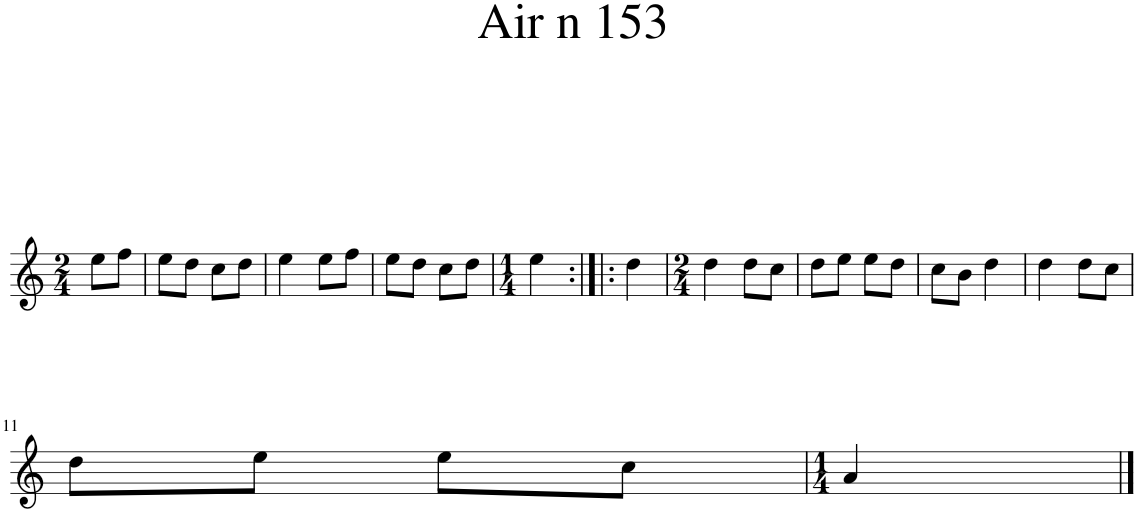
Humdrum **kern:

**kern
*part1
*staff1
*I"Piano
*I'Pno.
*clefG2
*k[]
*M2/4
=1
8ee\L
8ff\J
=2
8ee\L
8dd\J
8cc\L
8dd\J
=3
4ee\
8ee\L
8ff\J
=4
8ee\L
8dd\J
8cc\L
8dd\J
=5
*M1/4
4ee\
=6:|!|:
4dd\
=7
*M2/4
4dd\
8dd\L
8cc\J
=8
8dd\L
8ee\J
8ee\L
8dd\J
=9
8cc\L
8b\J
4dd\
=10
4dd\
8dd\L
8cc\J
!!LO:LB:g=z
=11
8dd\L
8ee\J
8ee\L
8cc\J
=12
*M1/4
4a/
==
*-
